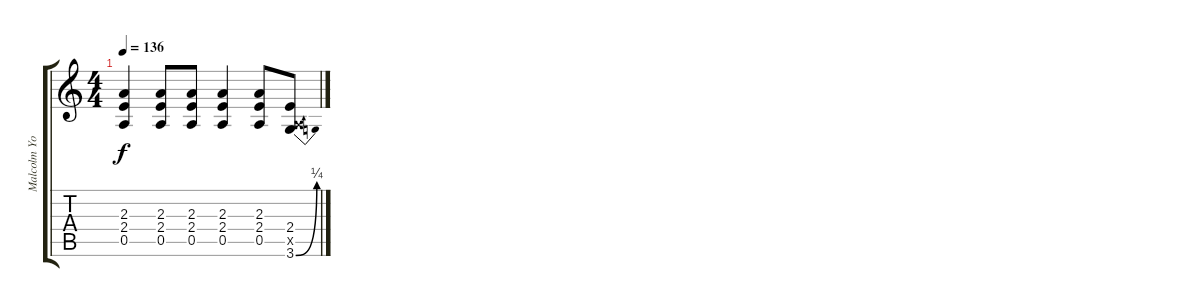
\track ("Malcolm Young" "Malcolm Yo") {instrument overdrivenguitar}
\staff {score tabs}
\tuning (E4 B3 G3 D3 A2 E2) {hide}
\ts (4 4)
\tempo 136
\clef g2
\ks c
(2.3 2.4 0.5).4{dy f} (2.3 2.4 0.5).8 (2.3 2.4 0.5).8 (2.3 2.4 0.5).4 (2.3 2.4 0.5).8 (2.4 0.5{x} 3.6{be (bend 0 0 60 1)}).8
